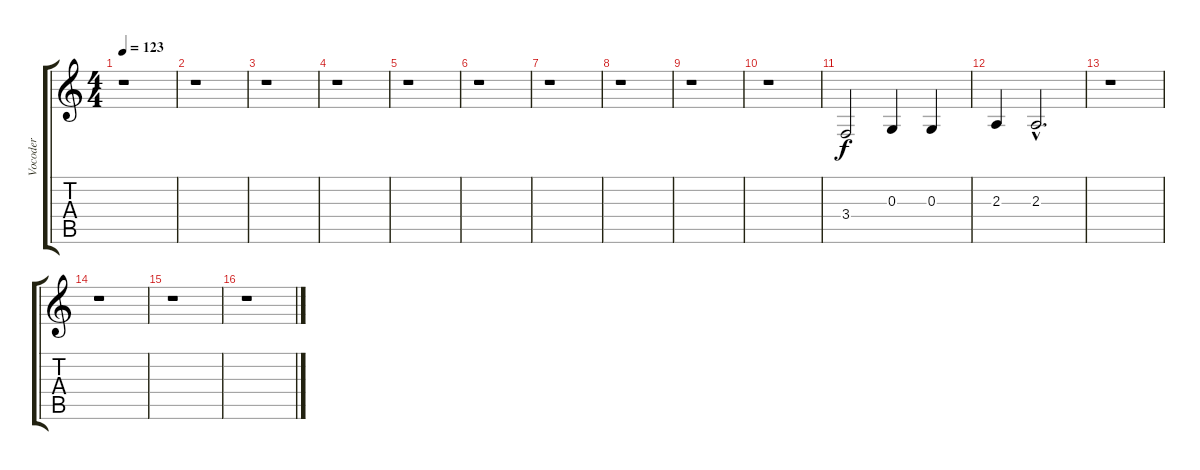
\track ("Vocoder" "Vocoder") {instrument brasssection}
\staff {score tabs}
\tuning (E4 B3 G3 D3 A2 E2) {hide}
\ts (4 4)
\tempo 123
\clef g2
\ks c
r.1{dy f} |
r.1 |
r.1 |
r.1 |
r.1 |
r.1 |
r.1 |
r.1 |
r.1 |
r.1 |
3.4.2 0.3.4 0.3.4 |
2.3.4 2.3{hac}.2{d} |
r.1 |
r.1 |
r.1 |
r.1
